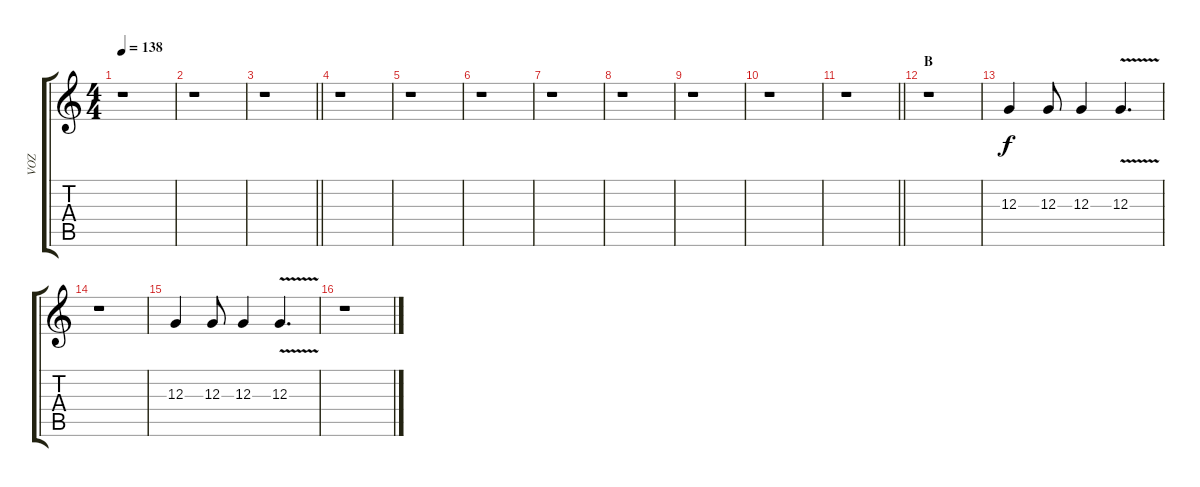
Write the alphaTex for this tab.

\track ("VOZ" "VOZ") {instrument flute}
\staff {score tabs}
\tuning (E4 B3 G3 D3 A2 E2) {hide}
\ts (4 4)
\tempo 138
\clef g2
\ks c
r.1{dy f} |
r.1 |
\barLineRight lightlight
r.1 |
r.1 |
r.1 |
r.1 |
r.1 |
r.1 |
r.1 |
r.1 |
\barLineRight lightlight
r.1 |
\section ("" "B")
r.1 |
12.3.4 12.3.8 12.3.4 12.3{v}.4{d} |
r.1 |
12.3.4 12.3.8 12.3.4 12.3{v}.4{d} |
r.1
